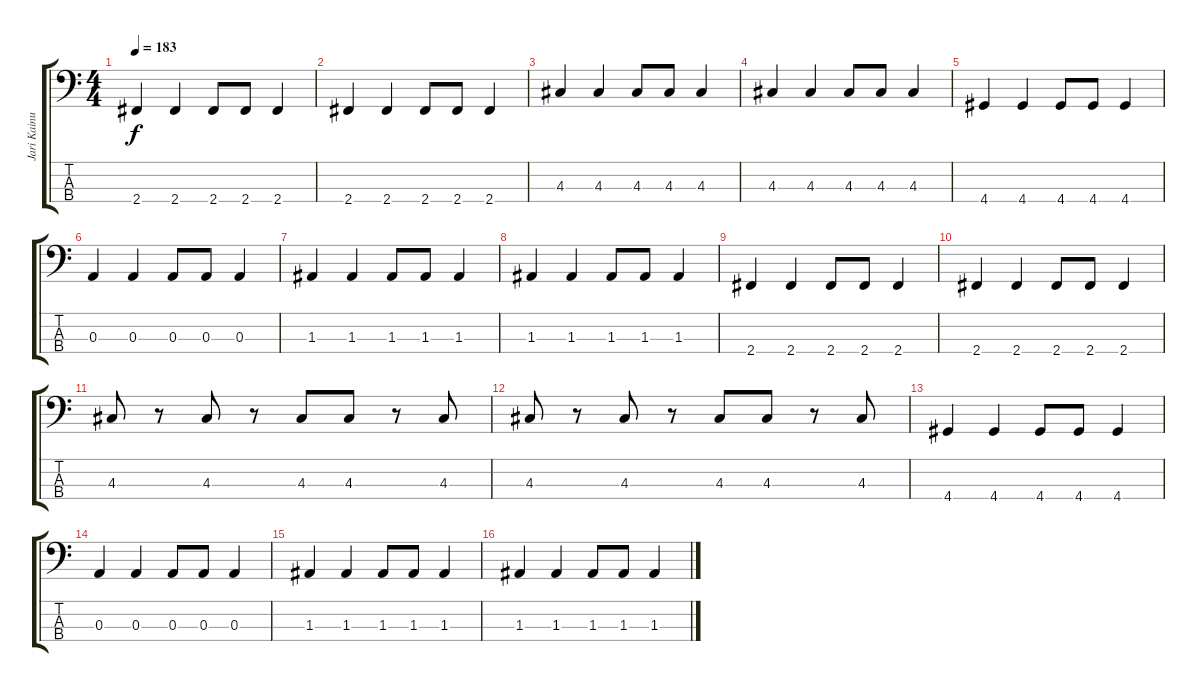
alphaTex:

\track ("Jari Kainulannen" "Jari Kainu") {instrument electricbassfinger}
\staff {score tabs}
\tuning (G2 D2 A1 E1) {hide}
\ts (4 4)
\tempo 183
\clef f4
\ks c
2.4.4{dy f} 2.4.4 2.4.8 2.4.8 2.4.4 |
2.4.4 2.4.4 2.4.8 2.4.8 2.4.4 |
4.3.4 4.3.4 4.3.8 4.3.8 4.3.4 |
4.3.4 4.3.4 4.3.8 4.3.8 4.3.4 |
4.4.4 4.4.4 4.4.8 4.4.8 4.4.4 |
0.3.4 0.3.4 0.3.8 0.3.8 0.3.4 |
1.3.4 1.3.4 1.3.8 1.3.8 1.3.4 |
1.3.4 1.3.4 1.3.8 1.3.8 1.3.4 |
2.4.4 2.4.4 2.4.8 2.4.8 2.4.4 |
2.4.4 2.4.4 2.4.8 2.4.8 2.4.4 |
4.3.8 r.8 4.3.8 r.8 4.3.8 4.3.8 r.8 4.3.8 |
4.3.8 r.8 4.3.8 r.8 4.3.8 4.3.8 r.8 4.3.8 |
4.4.4 4.4.4 4.4.8 4.4.8 4.4.4 |
0.3.4 0.3.4 0.3.8 0.3.8 0.3.4 |
1.3.4 1.3.4 1.3.8 1.3.8 1.3.4 |
1.3.4 1.3.4 1.3.8 1.3.8 1.3.4
